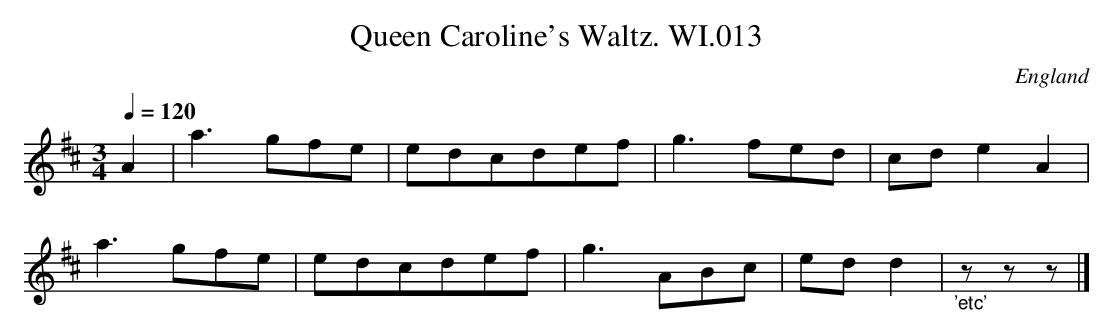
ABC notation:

X:1
T:Queen Caroline's Waltz. WI.013
M:3/4
L:1/8
Q:1/4=120
O:England
notC:"1838 Waltz"
K:D major
A2|a3 gfe|edcdef|g3 fed|cde2A2|!
a3 gfe|edcdef|g3ABc|edd2|"_'etc'"zzz|]
